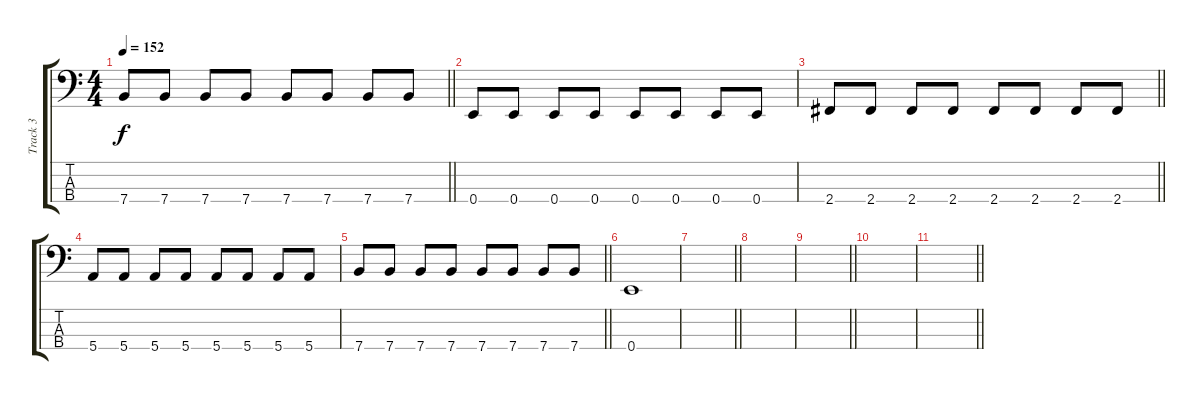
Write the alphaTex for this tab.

\track ("Track 3" "Track 3") {instrument electricbasspick}
\staff {score tabs}
\tuning (G2 D2 A1 E1) {hide}
\ts (4 4)
\tempo 152
\clef f4
\barLineRight lightlight
\ks c
7.4.8{dy f} 7.4.8 7.4.8 7.4.8 7.4.8 7.4.8 7.4.8 7.4.8 |
0.4.8 0.4.8 0.4.8 0.4.8 0.4.8 0.4.8 0.4.8 0.4.8 |
\barLineRight lightlight
2.4.8 2.4.8 2.4.8 2.4.8 2.4.8 2.4.8 2.4.8 2.4.8 |
5.4.8 5.4.8 5.4.8 5.4.8 5.4.8 5.4.8 5.4.8 5.4.8 |
\barLineRight lightlight
7.4.8 7.4.8 7.4.8 7.4.8 7.4.8 7.4.8 7.4.8 7.4.8 |
0.4.1 |
\barLineRight lightlight
|
|
\barLineRight lightlight
|
|
\barLineRight lightlight
